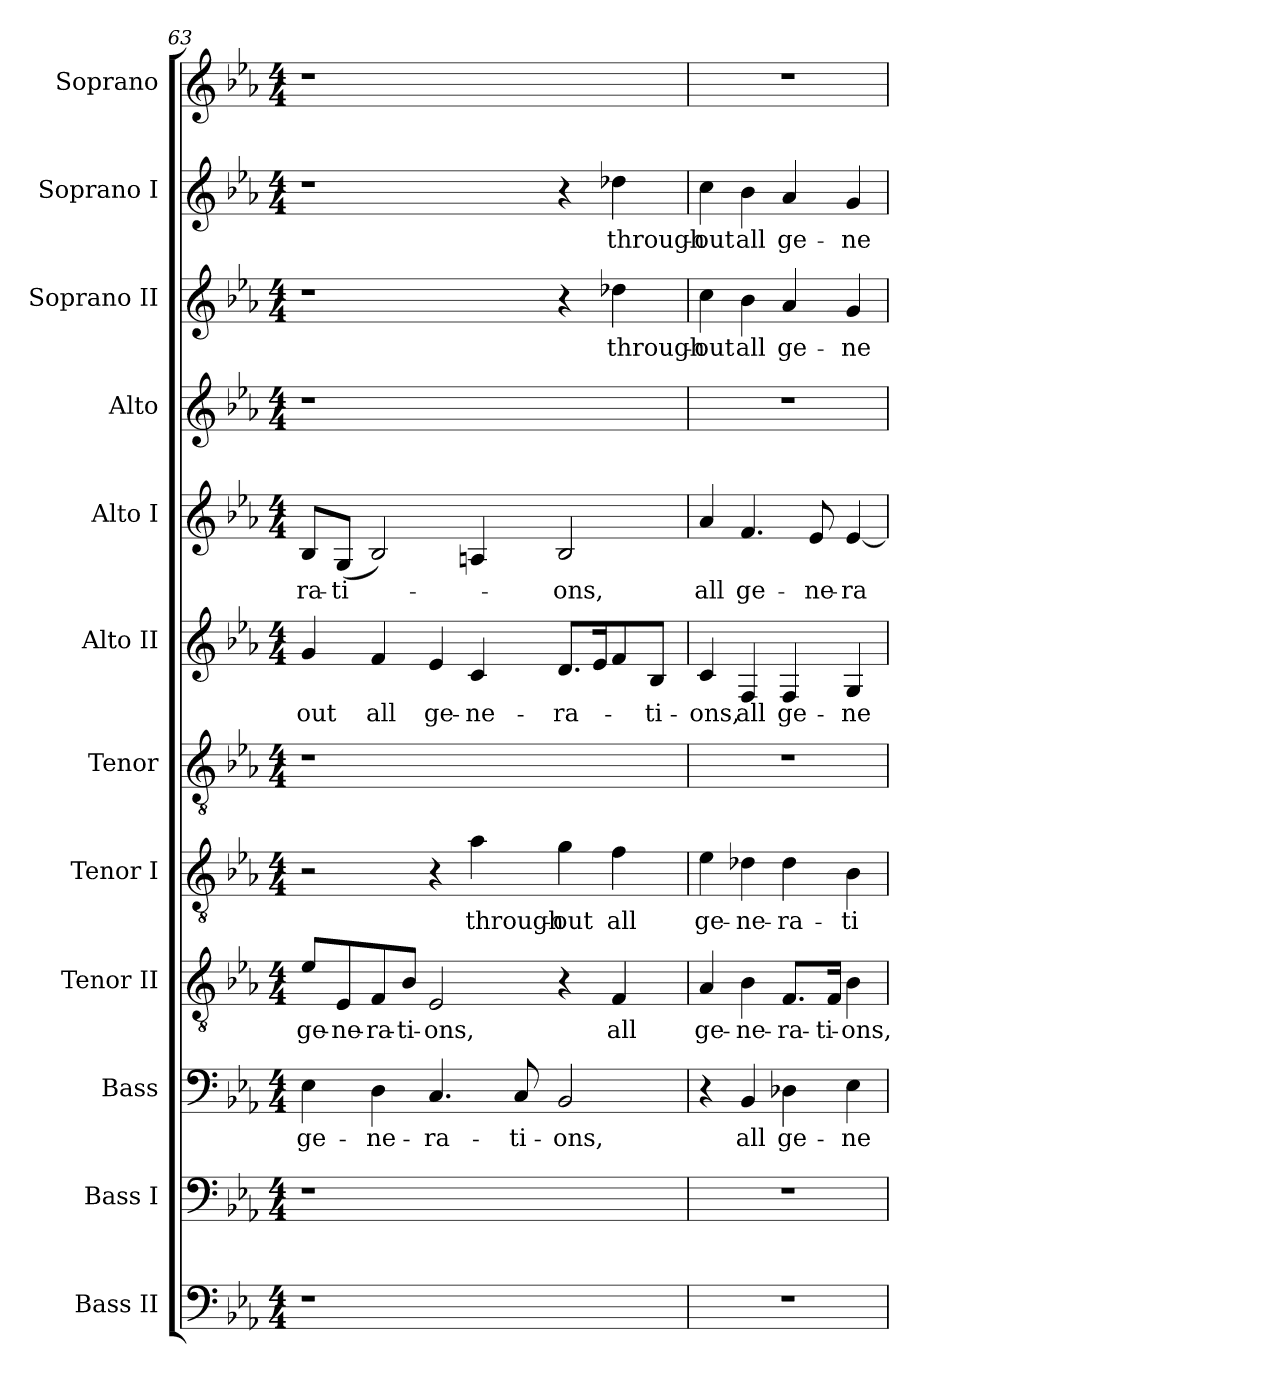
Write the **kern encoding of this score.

**kern	**kern	**kern	**text	**kern	**text	**kern	**text	**kern	**kern	**text	**kern	**text	**kern	**kern	**text	**kern	**text	**kern
*part12	*part11	*part10	*part10	*part9	*part9	*part8	*part8	*part7	*part6	*part6	*part5	*part5	*part4	*part3	*part3	*part2	*part2	*part1
*staff12	*staff11	*staff10	*staff10	*staff9	*staff9	*staff8	*staff8	*staff7	*staff6	*staff6	*staff5	*staff5	*staff4	*staff3	*staff3	*staff2	*staff2	*staff1
*I"Bass II	*I"Bass I	*I"Bass	*	*I"Tenor II	*	*I"Tenor I	*	*I"Tenor	*I"Alto II	*	*I"Alto I	*	*I"Alto	*I"Soprano II	*	*I"Soprano I	*	*I"Soprano
*I'BII	*I'BI	*I'B	*	*I'TII	*	*I'TI	*	*I'T	*I'AII	*	*I'AI	*	*I'A	*I'SII	*	*I'SI	*	*I'S
*clefF4	*clefF4	*clefF4	*	*clefGv2	*	*clefGv2	*	*clefGv2	*clefG2	*	*clefG2	*	*clefG2	*clefG2	*	*clefG2	*	*clefG2
*ITrd7c12	*	*ITrd7c12	*	*ITrd7c12	*	*ITrd7c12	*	*ITrd7c12	*	*	*	*	*	*	*	*	*	*
*k[b-e-a-]	*k[b-e-a-]	*k[b-e-a-]	*	*k[b-e-a-]	*	*k[b-e-a-]	*	*k[b-e-a-]	*k[b-e-a-]	*	*k[b-e-a-]	*	*k[b-e-a-]	*k[b-e-a-]	*	*k[b-e-a-]	*	*k[b-e-a-]
*E-:	*E-:	*E-:	*	*E-:	*	*E-:	*	*E-:	*E-:	*	*E-:	*	*E-:	*E-:	*	*E-:	*	*E-:
*M4/4	*M4/4	*M4/4	*	*M4/4	*	*M4/4	*	*M4/4	*M4/4	*	*M4/4	*	*M4/4	*M4/4	*	*M4/4	*	*M4/4
=63	=63	=63	=63	=63	=63	=63	=63	=63	=63	=63	=63	=63	=63	=63	=63	=63	=63	=63
!LO:N:vis=1	!LO:N:vis=1	!	!	!	!	!	!	!	!	!	!	!	!	!	!	!	!	!
!	!	!	!LO:LY:b:color=#000000	!	!	!	!	!	!	!	!	!	!	!	!	!	!	!
!	!	!	!	!	!LO:LY:b:color=#000000	!	!	!LO:N:vis=1	!	!	!	!	!	!	!	!	!	!
!	!	!	!	!	!	!	!	!	!	!LO:LY:b:color=#000000	!	!	!	!	!	!	!	!
!	!	!	!	!	!	!	!	!	!	!	!	!LO:LY:b:color=#000000	!LO:N:vis=1	!	!	!	!	!LO:N:vis=1
1r	1r	4EE-i\	ge-	8E-i/L	ge-	2r	.	1r	4gi/	-out	8B-i/L	-ra-	1r	1r	.	1r	.	1r
!	!	!	!	!	!LO:LY:b:color=#000000	!	!	!	!	!	!	!	!	!	!	!	!	!
!	!	!	!	!	!	!	!	!	!	!	!	!LO:LY:b:color=#000000	!	!	!	!	!	!
.	.	.	.	8EE-i/	-ne-	.	.	.	.	.	(8Gi/J	-ti-	.	.	.	.	.	.
!	!	!	!LO:LY:b:color=#000000	!	!	!	!	!	!	!	!	!	!	!	!	!	!	!
!	!	!	!	!	!LO:LY:b:color=#000000	!	!	!	!	!	!	!	!	!	!	!	!	!
!	!	!	!	!	!	!	!	!	!	!LO:LY:b:color=#000000	!	!	!	!	!	!	!	!
.	.	4DDi\	-ne-	8FFi/	-ra-	.	.	.	4fi/	all	2B-i/)	.	.	.	.	.	.	.
!	!	!	!	!	!LO:LY:b:color=#000000	!	!	!	!	!	!	!	!	!	!	!	!	!
.	.	.	.	8BB-i/J	-ti-	.	.	.	.	.	.	.	.	.	.	.	.	.
!	!	!	!LO:LY:b:color=#000000	!	!	!	!	!	!	!	!	!	!	!	!	!	!	!
!	!	!	!	!	!LO:LY:b:color=#000000	!	!	!	!	!	!	!	!	!	!	!	!	!
!	!	!	!	!	!	!	!	!	!	!LO:LY:b:color=#000000	!	!	!	!	!	!	!	!
.	.	4.CCi/	-ra-	2EE-i/	-ons,	4r	.	.	4e-i/	ge-	.	.	.	.	.	.	.	.
!	!	!	!	!	!	!	!LO:LY:b:color=#000000	!	!	!	!	!	!	!	!	!	!	!
!	!	!	!	!	!	!	!	!	!	!LO:LY:b:color=#000000	!	!	!	!	!	!	!	!
.	.	.	.	.	.	4A-i\	through-	.	4ci/	-ne-	4Ani/	.	.	.	.	.	.	.
!	!	!	!LO:LY:b:color=#000000	!	!	!	!	!	!	!	!	!	!	!	!	!	!	!
.	.	8CCi/	-ti-	.	.	.	.	.	.	.	.	.	.	.	.	.	.	.
!	!	!	!LO:LY:b:color=#000000	!	!	!	!	!	!	!	!	!	!	!	!	!	!	!
!	!	!	!	!	!	!	!LO:LY:b:color=#000000	!	!	!	!	!	!	!	!	!	!	!
!	!	!	!	!	!	!	!	!	!	!LO:LY:b:color=#000000	!	!	!	!	!	!	!	!
!	!	!	!	!	!	!	!	!	!	!	!	!LO:LY:b:color=#000000	!	!	!	!	!	!
2ryy	2ryy	2BBB-i/	-ons,	4r	.	4Gi\	-out	2ryy	8.di/L	-ra-	2B-i/	-ons,	2ryy	4r	.	4r	.	2ryy
.	.	.	.	.	.	.	.	.	16e-i/k	.	.	.	.	.	.	.	.	.
!	!	!	!	!	!LO:LY:b:color=#000000	!	!	!	!	!	!	!	!	!	!	!	!	!
!	!	!	!	!	!	!	!LO:LY:b:color=#000000	!	!	!	!	!	!	!	!	!	!	!
!	!	!	!	!	!	!	!	!	!	!	!	!	!	!	!LO:LY:b:color=#000000	!	!	!
!	!	!	!	!	!	!	!	!	!	!	!	!	!	!	!	!	!LO:LY:b:color=#000000	!
.	.	.	.	4FFi/	all	4Fi\	all	.	8fi/	.	.	.	.	4dd-Xi\	through-	4dd-Xi\	through-	.
!	!	!	!	!	!	!	!	!	!	!LO:LY:b:color=#000000	!	!	!	!	!	!	!	!
.	.	.	.	.	.	.	.	.	8B-i/J	-ti-	.	.	.	.	.	.	.	.
!!LO:LB:g=z
=64	=64	=64	=64	=64	=64	=64	=64	=64	=64	=64	=64	=64	=64	=64	=64	=64	=64	=64
!	!	!	!	!	!LO:LY:b:color=#000000	!	!	!	!	!	!	!	!	!	!	!	!	!
!	!	!	!	!	!	!	!LO:LY:b:color=#000000	!	!	!	!	!	!	!	!	!	!	!
!	!	!	!	!	!	!	!	!	!	!LO:LY:b:color=#000000	!	!	!	!	!	!	!	!
!	!	!	!	!	!	!	!	!	!	!	!	!LO:LY:b:color=#000000	!	!	!	!	!	!
!	!	!	!	!	!	!	!	!	!	!	!	!	!	!	!LO:LY:b:color=#000000	!	!	!
!	!	!	!	!	!	!	!	!	!	!	!	!	!	!	!	!	!LO:LY:b:color=#000000	!
1r	1r	4r	.	4AA-i/	ge-	4E-i\	ge-	1r	4ci/	-ons,	4a-i/	all	1r	4cci\	-out	4cci\	-out	1r
!	!	!	!LO:LY:b:color=#000000	!	!	!	!	!	!	!	!	!	!	!	!	!	!	!
!	!	!	!	!	!LO:LY:b:color=#000000	!	!	!	!	!	!	!	!	!	!	!	!	!
!	!	!	!	!	!	!	!LO:LY:b:color=#000000	!	!	!	!	!	!	!	!	!	!	!
!	!	!	!	!	!	!	!	!	!	!LO:LY:b:color=#000000	!	!	!	!	!	!	!	!
!	!	!	!	!	!	!	!	!	!	!	!	!LO:LY:b:color=#000000	!	!	!	!	!	!
!	!	!	!	!	!	!	!	!	!	!	!	!	!	!	!LO:LY:b:color=#000000	!	!	!
!	!	!	!	!	!	!	!	!	!	!	!	!	!	!	!	!	!LO:LY:b:color=#000000	!
.	.	4BBB-i/	all	4BB-i\	-ne-	4D-Xi\	-ne-	.	4Fi/	all	4.fi/	ge-	.	4b-i\	all	4b-i\	all	.
!	!	!	!LO:LY:b:color=#000000	!	!	!	!	!	!	!	!	!	!	!	!	!	!	!
!	!	!	!	!	!LO:LY:b:color=#000000	!	!	!	!	!	!	!	!	!	!	!	!	!
!	!	!	!	!	!	!	!LO:LY:b:color=#000000	!	!	!	!	!	!	!	!	!	!	!
!	!	!	!	!	!	!	!	!	!	!LO:LY:b:color=#000000	!	!	!	!	!	!	!	!
!	!	!	!	!	!	!	!	!	!	!	!	!	!	!	!LO:LY:b:color=#000000	!	!	!
!	!	!	!	!	!	!	!	!	!	!	!	!	!	!	!	!	!LO:LY:b:color=#000000	!
.	.	4DD-Xi\	ge-	8.FFi/L	-ra-	4D-i\	-ra-	.	4Fi/	ge-	.	.	.	4a-i/	ge-	4a-i/	ge-	.
!	!	!	!	!	!	!	!	!	!	!	!	!LO:LY:b:color=#000000	!	!	!	!	!	!
.	.	.	.	.	.	.	.	.	.	.	8e-i/	-ne-	.	.	.	.	.	.
!	!	!	!	!	!LO:LY:b:color=#000000	!	!	!	!	!	!	!	!	!	!	!	!	!
.	.	.	.	16FFi/Jk	-ti-	.	.	.	.	.	.	.	.	.	.	.	.	.
!	!	!	!LO:LY:b:color=#000000	!	!	!	!	!	!	!	!	!	!	!	!	!	!	!
!	!	!	!	!	!LO:LY:b:color=#000000	!	!	!	!	!	!	!	!	!	!	!	!	!
!	!	!	!	!	!	!	!LO:LY:b:color=#000000	!	!	!	!	!	!	!	!	!	!	!
!	!	!	!	!	!	!	!	!	!	!LO:LY:b:color=#000000	!	!	!	!	!	!	!	!
!	!	!	!	!	!	!	!	!	!	!	!	!LO:LY:b:color=#000000	!	!	!	!	!	!
!	!	!	!	!	!	!	!	!	!	!	!	!	!	!	!LO:LY:b:color=#000000	!	!	!
!	!	!	!	!	!	!	!	!	!	!	!	!	!	!	!	!	!LO:LY:b:color=#000000	!
.	.	4EE-i\	-ne-	4BB-i\	-ons,	4BB-i\	-ti-	.	4Gi/	-ne-	[<4e-i/	-ra-	.	4gi/	-ne-	4gi/	-ne-	.
=	=	=	=	=	=	=	=	=	=	=	=	=	=	=	=	=	=	=
*-	*-	*-	*-	*-	*-	*-	*-	*-	*-	*-	*-	*-	*-	*-	*-	*-	*-	*-
